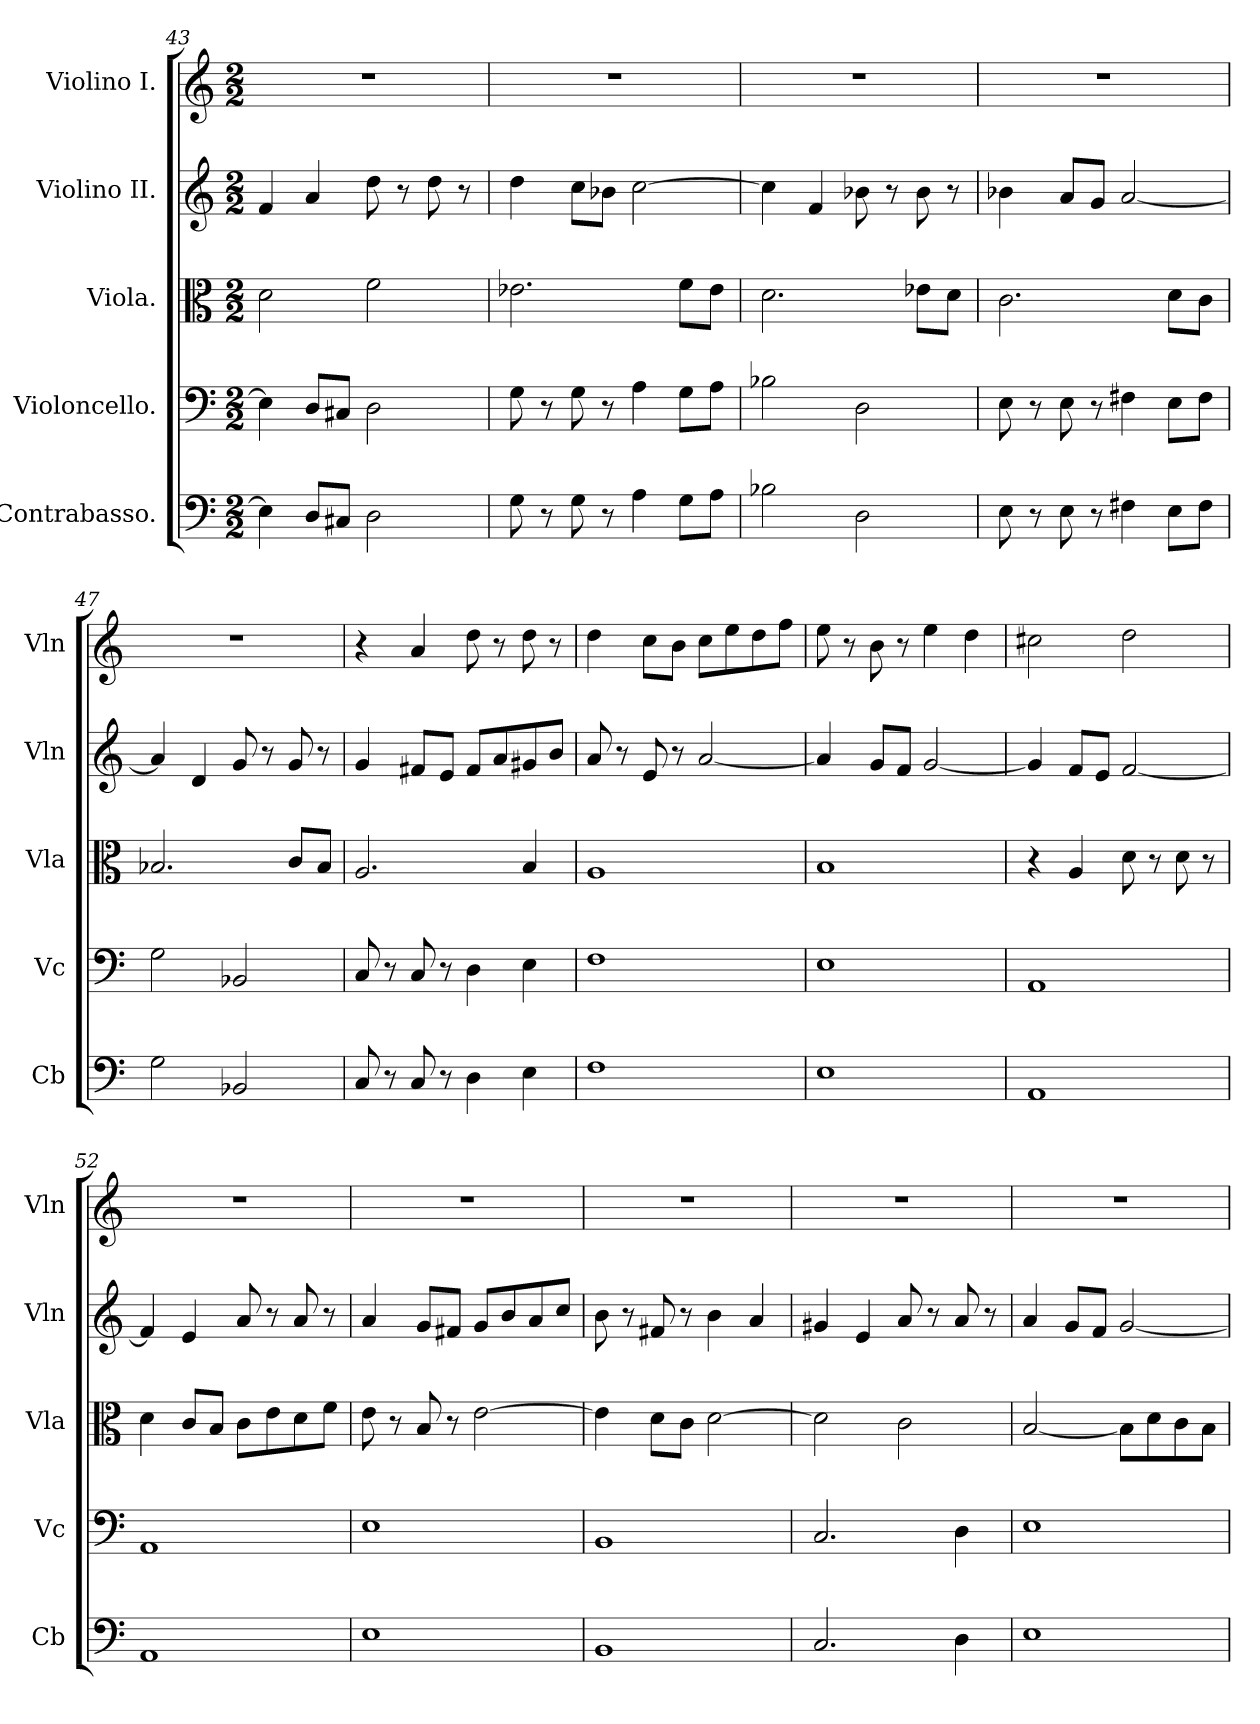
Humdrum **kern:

**kern	**kern	**kern	**kern	**kern
*part5	*part4	*part3	*part2	*part1
*staff5	*staff4	*staff3	*staff2	*staff1
*I"Contrabasso.	*I"Violoncello.	*I"Viola.	*I"Violino II.	*I"Violino I.
*I'Cb	*I'Vc	*I'Vla	*I'Vln	*I'Vln
*clefF4	*clefF4	*clefC3	*clefG2	*clefG2
*ITrd7c12	*	*	*	*
*k[]	*k[]	*k[]	*k[]	*k[]
*M2/2	*M2/2	*M2/2	*M2/2	*M2/2
=43	=43	=43	=43	=43
4EE\]	4E\]	2d\	4f/	1r
8DD/L	8D/L	.	4a/	.
8CC#X/J	8C#X/J	.	.	.
2DD\	2D\	2f\	8dd\	.
.	.	.	8r	.
.	.	.	8dd\	.
.	.	.	8r	.
=44	=44	=44	=44	=44
8GG\	8G\	2.e-X\	4dd\	1r
8r	8r	.	.	.
8GG\	8G\	.	8cc\L	.
8r	8r	.	8b-X\J	.
4AA\	4A\	.	[2cc\	.
8GG\L	8G\L	8f\L	.	.
8AA\J	8A\J	8e-\J	.	.
=45	=45	=45	=45	=45
2BB-X\	2B-X\	2.d\	4cc\]	1r
.	.	.	4f/	.
2DD\	2D\	.	8b-X\	.
.	.	.	8r	.
.	.	8e-X\L	8b-\	.
.	.	8d\J	8r	.
=46	=46	=46	=46	=46
8EE\	8E\	2.c\	4b-X\	1r
8r	8r	.	.	.
8EE\	8E\	.	8a/L	.
8r	8r	.	8g/J	.
4FF#X\	4F#X\	.	[2a/	.
8EE\L	8E\L	8d\L	.	.
8FF#\J	8F#\J	8c\J	.	.
=47	=47	=47	=47	=47
2GG\	2G\	2.B-X/	4a/]	1r
.	.	.	4d/	.
2BBB-X/	2BB-X/	.	8g/	.
.	.	.	8r	.
.	.	8c/L	8g/	.
.	.	8B-/J	8r	.
=48	=48	=48	=48	=48
8CC/	8C/	2.A/	4g/	4r
8r	8r	.	.	.
8CC/	8C/	.	8f#X/L	4a/
8r	8r	.	8e/J	.
4DD\	4D\	.	8f#/L	8dd\
.	.	.	8a/	8r
4EE\	4E\	4B/	8g#X/	8dd\
.	.	.	8b/J	8r
=49	=49	=49	=49	=49
1FF	1F	1A	8a/	4dd\
.	.	.	8r	.
.	.	.	8e/	8cc\L
.	.	.	8r	8b\J
.	.	.	[2a/	8cc\L
.	.	.	.	8ee\
.	.	.	.	8dd\
.	.	.	.	8ff\J
=50	=50	=50	=50	=50
1EE	1E	1B	4a/]	8ee\
.	.	.	.	8r
.	.	.	8g/L	8b\
.	.	.	8f/J	8r
.	.	.	[2g/	4ee\
.	.	.	.	4dd\
=51	=51	=51	=51	=51
1AAA	1AA	4r	4g/]	2cc#X\
.	.	4A/	8f/L	.
.	.	.	8e/J	.
.	.	8d\	[2f/	2dd\
.	.	8r	.	.
.	.	8d\	.	.
.	.	8r	.	.
=52	=52	=52	=52	=52
1AAA	1AA	4d\	4f/]	1r
.	.	8c/L	4e/	.
.	.	8B/J	.	.
.	.	8c\L	8a/	.
.	.	8e\	8r	.
.	.	8d\	8a/	.
.	.	8f\J	8r	.
=53	=53	=53	=53	=53
1EE	1E	8e\	4a/	1r
.	.	8r	.	.
.	.	8B/	8g/L	.
.	.	8r	8f#X/J	.
.	.	[2e\	8g/L	.
.	.	.	8b/	.
.	.	.	8a/	.
.	.	.	8cc/J	.
=54	=54	=54	=54	=54
1BBB	1BB	4e\]	8b\	1r
.	.	.	8r	.
.	.	8d\L	8f#X/	.
.	.	8c\J	8r	.
.	.	[2d\	4b\	.
.	.	.	4a/	.
=55	=55	=55	=55	=55
2.CC/	2.C/	2d\]	4g#X/	1r
.	.	.	4e/	.
.	.	2c\	8a/	.
.	.	.	8r	.
4DD\	4D\	.	8a/	.
.	.	.	8r	.
=56	=56	=56	=56	=56
1EE	1E	[2B/	4a/	1r
.	.	.	8g/L	.
.	.	.	8f/J	.
.	.	8B\L]	[2g/	.
.	.	8d\	.	.
.	.	8c\	.	.
.	.	8B\J	.	.
=	=	=	=	=
*-	*-	*-	*-	*-
